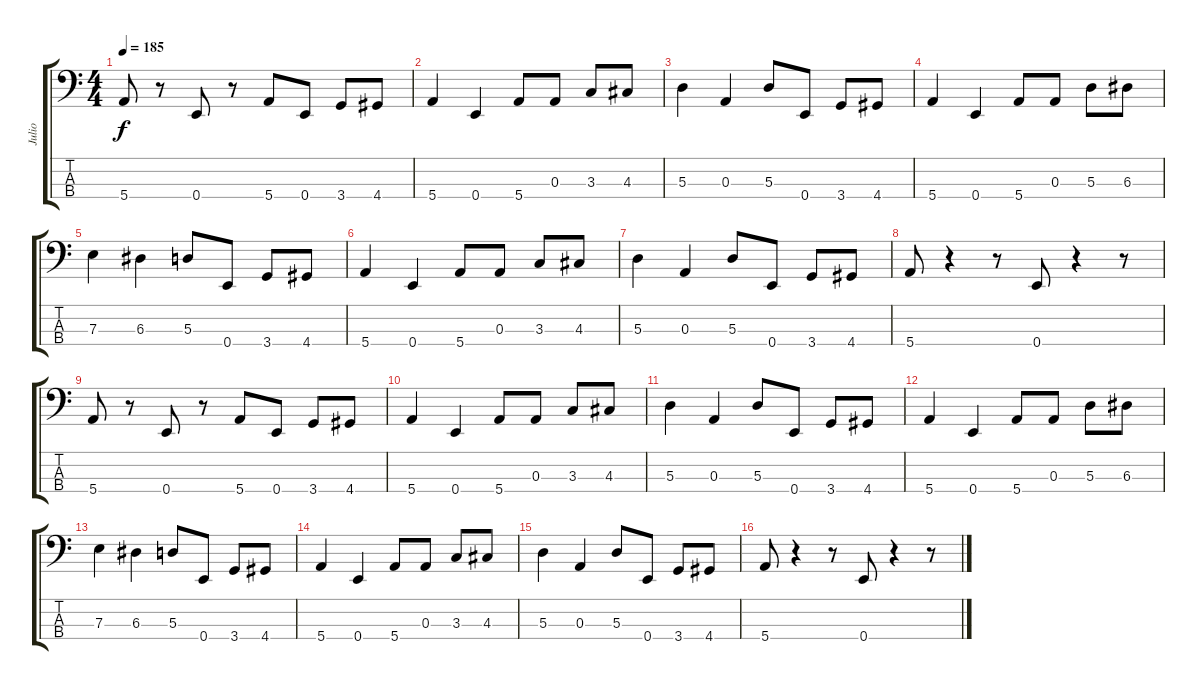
\track ("Julio" "Julio") {instrument electricbassfinger}
\staff {score tabs}
\tuning (G2 D2 A1 E1) {hide}
\ts (4 4)
\tempo 185
\clef f4
\ks c
5.4.8{dy f} r.8 0.4.8 r.8 5.4.8 0.4.8 3.4.8 4.4.8 |
5.4.4 0.4.4 5.4.8 0.3.8 3.3.8 4.3.8 |
5.3.4 0.3.4 5.3.8 0.4.8 3.4.8 4.4.8 |
5.4.4 0.4.4 5.4.8 0.3.8 5.3.8 6.3.8 |
7.3.4 6.3.4 5.3.8 0.4.8 3.4.8 4.4.8 |
5.4.4 0.4.4 5.4.8 0.3.8 3.3.8 4.3.8 |
5.3.4 0.3.4 5.3.8 0.4.8 3.4.8 4.4.8 |
5.4.8 r.4 r.8 0.4.8 r.4 r.8 |
5.4.8 r.8 0.4.8 r.8 5.4.8 0.4.8 3.4.8 4.4.8 |
5.4.4 0.4.4 5.4.8 0.3.8 3.3.8 4.3.8 |
5.3.4 0.3.4 5.3.8 0.4.8 3.4.8 4.4.8 |
5.4.4 0.4.4 5.4.8 0.3.8 5.3.8 6.3.8 |
7.3.4 6.3.4 5.3.8 0.4.8 3.4.8 4.4.8 |
5.4.4 0.4.4 5.4.8 0.3.8 3.3.8 4.3.8 |
5.3.4 0.3.4 5.3.8 0.4.8 3.4.8 4.4.8 |
5.4.8 r.4 r.8 0.4.8 r.4 r.8
